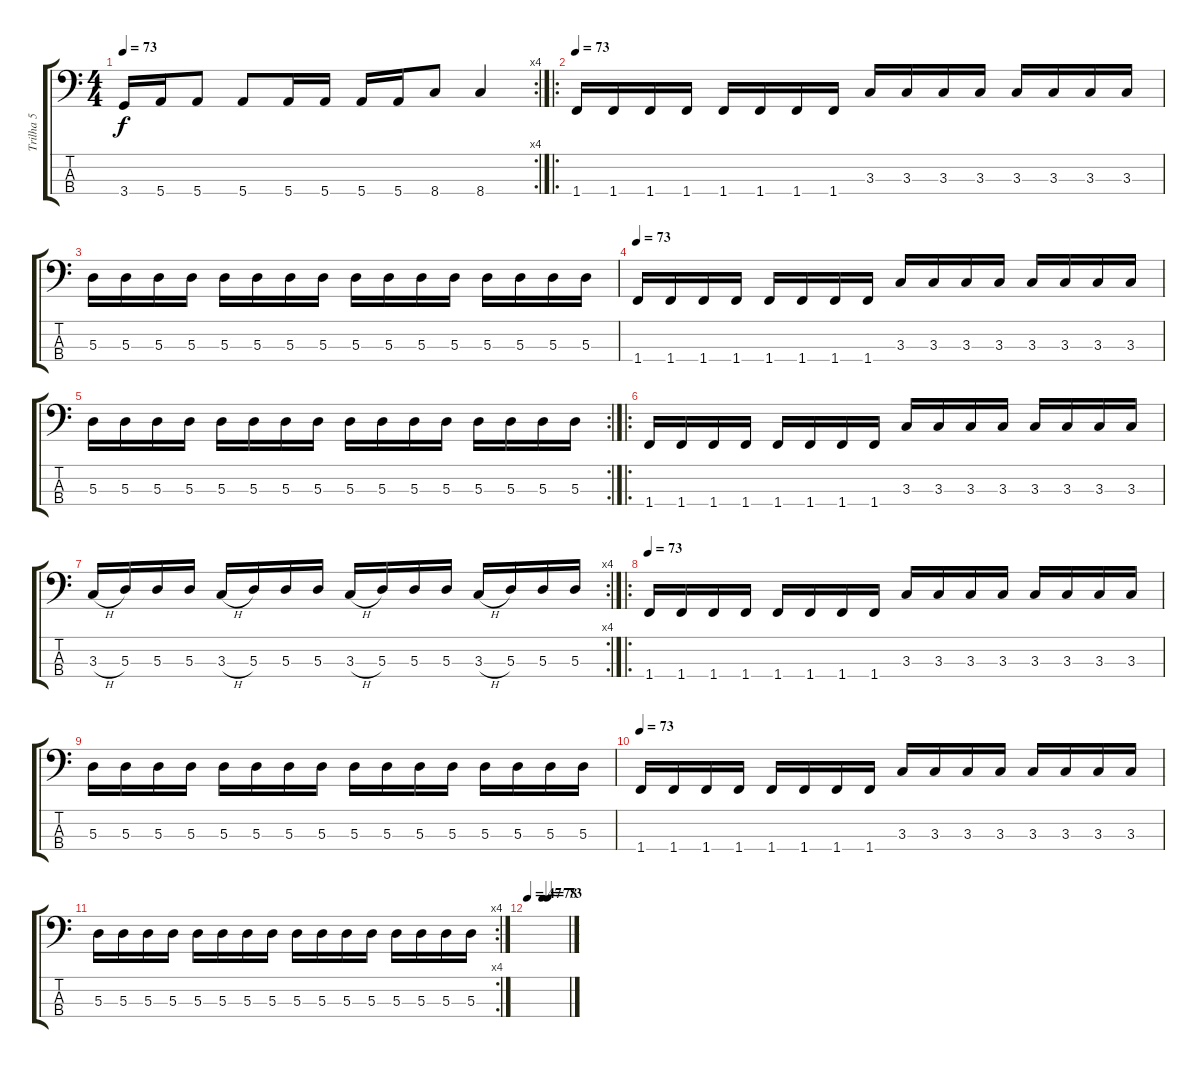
\track ("Trilha 5" "Trilha 5") {instrument electricbassfinger}
\staff {score tabs}
\tuning (G2 D2 A1 E1) {hide}
\rc 4
\ts (4 4)
\tempo 73
\clef f4
\ks c
3.4.16{dy f} 5.4.16 5.4.8 5.4.8 5.4.16 5.4.16 5.4.16 5.4.16 8.4.8 8.4.4 |
\ro
\tempo 73
1.4.16 1.4.16 1.4.16 1.4.16 1.4.16 1.4.16 1.4.16 1.4.16 3.3.16 3.3.16 3.3.16 3.3.16 3.3.16 3.3.16 3.3.16 3.3.16 |
5.3.16 5.3.16 5.3.16 5.3.16 5.3.16 5.3.16 5.3.16 5.3.16 5.3.16 5.3.16 5.3.16 5.3.16 5.3.16 5.3.16 5.3.16 5.3.16 |
\tempo 73
1.4.16 1.4.16 1.4.16 1.4.16 1.4.16 1.4.16 1.4.16 1.4.16 3.3.16 3.3.16 3.3.16 3.3.16 3.3.16 3.3.16 3.3.16 3.3.16 |
\rc 2
5.3.16 5.3.16 5.3.16 5.3.16 5.3.16 5.3.16 5.3.16 5.3.16 5.3.16 5.3.16 5.3.16 5.3.16 5.3.16 5.3.16 5.3.16 5.3.16 |
\ro
1.4.16 1.4.16 1.4.16 1.4.16 1.4.16 1.4.16 1.4.16 1.4.16 3.3.16 3.3.16 3.3.16 3.3.16 3.3.16 3.3.16 3.3.16 3.3.16 |
\rc 4
3.3{h}.16 5.3.16 5.3.16 5.3.16 3.3{h}.16 5.3.16 5.3.16 5.3.16 3.3{h}.16 5.3.16 5.3.16 5.3.16 3.3{h}.16 5.3.16 5.3.16 5.3.16 |
\ro
\tempo 73
1.4.16 1.4.16 1.4.16 1.4.16 1.4.16 1.4.16 1.4.16 1.4.16 3.3.16 3.3.16 3.3.16 3.3.16 3.3.16 3.3.16 3.3.16 3.3.16 |
5.3.16 5.3.16 5.3.16 5.3.16 5.3.16 5.3.16 5.3.16 5.3.16 5.3.16 5.3.16 5.3.16 5.3.16 5.3.16 5.3.16 5.3.16 5.3.16 |
\tempo 73
1.4.16 1.4.16 1.4.16 1.4.16 1.4.16 1.4.16 1.4.16 1.4.16 3.3.16 3.3.16 3.3.16 3.3.16 3.3.16 3.3.16 3.3.16 3.3.16 |
\rc 4
5.3.16 5.3.16 5.3.16 5.3.16 5.3.16 5.3.16 5.3.16 5.3.16 5.3.16 5.3.16 5.3.16 5.3.16 5.3.16 5.3.16 5.3.16 5.3.16 |
\tempo 47
\tempo (78 0.375)
\tempo (73 0.5)
